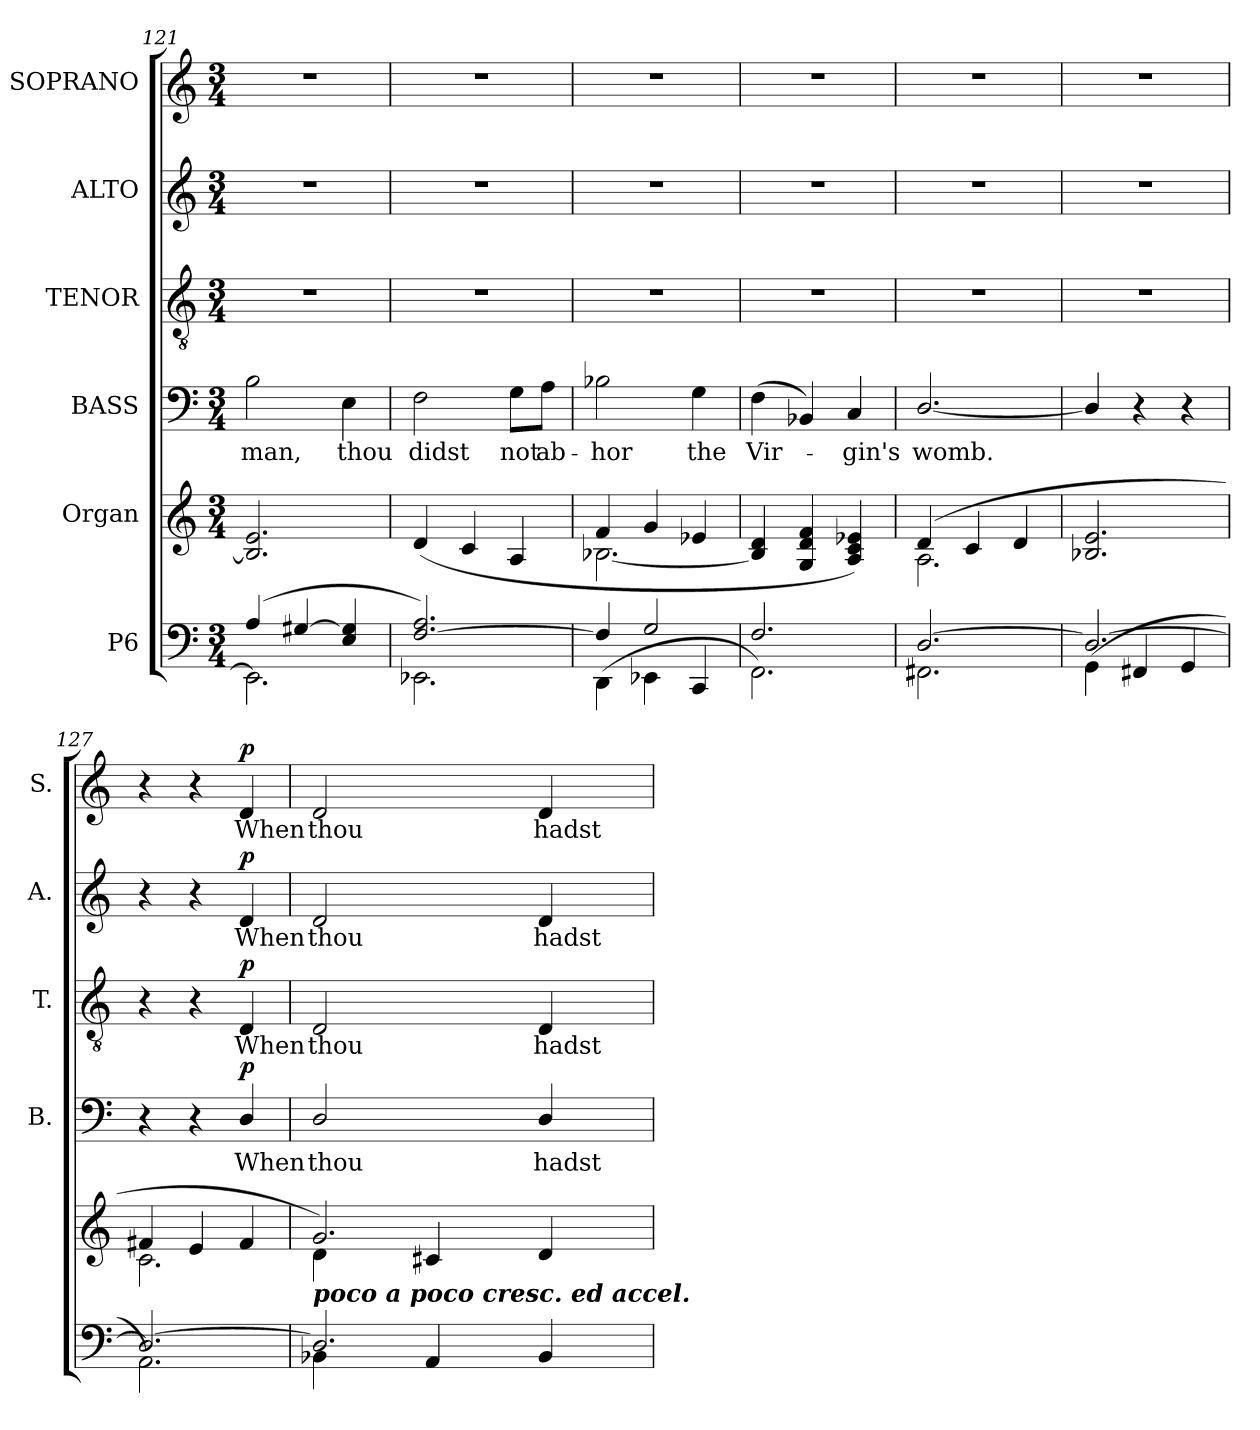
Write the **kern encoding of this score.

**kern	**kern	**kern	**text	**dynam	**kern	**text	**dynam	**kern	**text	**dynam	**kern	**text	**dynam
*part6	*part5	*part4	*part4	*part4	*part3	*part3	*part3	*part2	*part2	*part2	*part1	*part1	*part1
*staff6	*staff5	*staff4	*staff4	*staff4	*staff3	*staff3	*staff3	*staff2	*staff2	*staff2	*staff1	*staff1	*staff1
*I"P6	*I"Organ	*I"BASS	*	*	*I"TENOR	*	*	*I"ALTO	*	*	*I"SOPRANO	*	*
*	*	*I'B.	*	*	*I'T.	*	*	*I'A.	*	*	*I'S.	*	*
*clefF4	*clefG2	*clefF4	*	*	*clefGv2	*	*	*clefG2	*	*	*clefG2	*	*
*	*	*	*	*	*ITrd7c12	*	*	*	*	*	*	*	*
*k[]	*k[]	*k[]	*	*	*k[]	*	*	*k[]	*	*	*k[]	*	*
*C:	*C:	*C:	*	*	*C:	*	*	*C:	*	*	*C:	*	*
*M3/4	*M3/4	*M3/4	*	*	*M3/4	*	*	*M3/4	*	*	*M3/4	*	*
=121	=121	=121	=121	=121	=121	=121	=121	=121	=121	=121	=121	=121	=121
*^	*	*	*	*	*	*	*	*	*	*	*	*	*
!	!	!	!	!LO:LY:b:color=#000000	!	!LO:N:vis=1	!	!	!LO:N:vis=1	!	!	!LO:N:vis=1	!	!
(4Ai/	2.EEi\]	2.Bi/] 2.ei	2Bi\	man,	.	2.r	.	.	2.r	.	.	2.r	.	.
[4G#Xi/	.	.	.	.	.	.	.	.	.	.	.	.	.	.
!	!	!	!	!LO:LY:b:color=#000000	!	!	!	!	!	!	!	!	!	!
4Ei/ 4G#i]	.	.	4Ei\	thou	.	.	.	.	.	.	.	.	.	.
=122	=122	=122	=122	=122	=122	=122	=122	=122	=122	=122	=122	=122	=122	=122
!	!	!	!	!LO:LY:b:color=#000000	!	!LO:N:vis=1	!	!	!LO:N:vis=1	!	!	!LO:N:vis=1	!	!
[2.Fi/ 2.Ai)	2.EE-Xi\	(4di/	2Fi\	didst	.	2.r	.	.	2.r	.	.	2.r	.	.
.	.	4ci/	.	.	.	.	.	.	.	.	.	.	.	.
!	!	!	!	!LO:LY:b:color=#000000	!	!	!	!	!	!	!	!	!	!
.	.	4Ai/	8Gi\L	not	.	.	.	.	.	.	.	.	.	.
!	!	!	!	!LO:LY:b:color=#000000	!	!	!	!	!	!	!	!	!	!
.	.	.	8Ai\J	ab-	.	.	.	.	.	.	.	.	.	.
=123	=123	=123	=123	=123	=123	=123	=123	=123	=123	=123	=123	=123	=123	=123
*	*	*^	*	*	*	*	*	*	*	*	*	*	*	*
!	!	!	!	!	!LO:LY:b:color=#000000	!	!LO:N:vis=1	!	!	!LO:N:vis=1	!	!	!LO:N:vis=1	!	!
4Fi/]	(4DDi\	4fi/	[2.B-Xi\	2B-Xi\	-hor	.	2.r	.	.	2.r	.	.	2.r	.	.
2Gi/	4EE-Xi\	4gi/	.	.	.	.	.	.	.	.	.	.	.	.	.
!	!	!	!	!	!LO:LY:b:color=#000000	!	!	!	!	!	!	!	!	!	!
.	4CCi/	4e-Xi/	.	4Gi\	the	.	.	.	.	.	.	.	.	.	.
*	*	*v	*v	*	*	*	*	*	*	*	*	*	*	*	*
=124	=124	=124	=124	=124	=124	=124	=124	=124	=124	=124	=124	=124	=124	=124
!	!	!	!	!LO:LY:b:color=#000000	!	!LO:N:vis=1	!	!	!LO:N:vis=1	!	!	!LO:N:vis=1	!	!
2.Fi/	2.FFi\)	4B-i/] 4di	(4Fi\	Vir-	.	2.r	.	.	2.r	.	.	2.r	.	.
.	.	4Gi/ 4di 4fi	4BB-Xi/)	.	.	.	.	.	.	.	.	.	.	.
!	!	!	!	!LO:LY:b:color=#000000	!	!	!	!	!	!	!	!	!	!
.	.	4Ai/ 4ci 4e-Xi)	4Ci/	-gin's	.	.	.	.	.	.	.	.	.	.
=125	=125	=125	=125	=125	=125	=125	=125	=125	=125	=125	=125	=125	=125	=125
*	*	*^	*	*	*	*	*	*	*	*	*	*	*	*
!	!	!	!	!	!LO:LY:b:color=#000000	!	!LO:N:vis=1	!	!	!LO:N:vis=1	!	!	!LO:N:vis=1	!	!
[2.Di/	2.FF#Xi\	(4di/	2.Ai\	[2.Di/	womb.	.	2.r	.	.	2.r	.	.	2.r	.	.
.	.	4ci/	.	.	.	.	.	.	.	.	.	.	.	.	.
.	.	4di/	.	.	.	.	.	.	.	.	.	.	.	.	.
*	*	*v	*v	*	*	*	*	*	*	*	*	*	*	*	*
!!LO:LB:g=z
=126	=126	=126	=126	=126	=126	=126	=126	=126	=126	=126	=126	=126	=126	=126
!	!	!	!	!	!	!LO:N:vis=1	!	!	!LO:N:vis=1	!	!	!LO:N:vis=1	!	!
2.Di/_	(4GGi\	2.B-Xi/ 2.ei	4Di/]	.	.	2.r	.	.	2.r	.	.	2.r	.	.
.	4FF#Xi/	.	4r	.	.	.	.	.	.	.	.	.	.	.
.	4GGi/	.	4r	.	.	.	.	.	.	.	.	.	.	.
=127	=127	=127	=127	=127	=127	=127	=127	=127	=127	=127	=127	=127	=127	=127
*	*	*^	*	*	*	*	*	*	*	*	*	*	*	*
2.Di/_	2.AAi\)	4f#Xi/	2.ci\	4r	.	.	4r	.	.	4r	.	.	4r	.	.
.	.	4ei/	.	4r	.	.	4r	.	.	4r	.	.	4r	.	.
!	!	!	!	!	!LO:LY:b:color=#000000	!	!	!	!	!	!	!	!	!	!
!	!	!	!	!	!	!	!	!LO:LY:b:color=#000000	!	!	!	!	!	!	!
!	!	!	!	!	!	!	!	!	!	!	!LO:LY:b:color=#000000	!	!	!	!
!	!	!	!	!	!	!	!	!	!	!	!	!	!	!LO:LY:b:color=#000000	!
.	.	4f#i/	.	4Di/	When	p	4DDi/	When	p	4di/	When	p	4di/	When	p
=128	=128	=128	=128	=128	=128	=128	=128	=128	=128	=128	=128	=128	=128	=128	=128
!	!	!	!	!	!LO:LY:b:color=#000000	!	!	!	!	!	!	!	!	!	!
!	!	!	!	!	!	!	!	!LO:LY:b:color=#000000	!	!	!	!	!	!	!
!	!	!	!	!	!	!	!	!	!	!	!LO:LY:b:color=#000000	!	!	!	!
!LO:TX:a:Bi:t=poco   a   poco   cresc.   ed   accel.	!	!	!	!	!	!	!	!	!	!	!	!	!	!	!
!	!	!	!	!	!	!	!	!	!	!	!	!	!	!LO:LY:b:color=#000000	!
2.Di/]	4BB-Xi\	2.gi/)	4di\	2Di/	thou	.	2DDi/	thou	.	2di/	thou	.	2di/	thou	.
.	4AAi/	.	4c#Xi/	.	.	.	.	.	.	.	.	.	.	.	.
!	!	!	!	!	!LO:LY:b:color=#000000	!	!	!	!	!	!	!	!	!	!
!	!	!	!	!	!	!	!	!LO:LY:b:color=#000000	!	!	!	!	!	!	!
!	!	!	!	!	!	!	!	!	!	!	!LO:LY:b:color=#000000	!	!	!	!
!	!	!	!	!	!	!	!	!	!	!	!	!	!	!LO:LY:b:color=#000000	!
.	4BB-i/	.	4di/	4Di/	hadst	.	4DDi/	hadst	.	4di/	hadst	.	4di/	hadst	.
*v	*v	*	*	*	*	*	*	*	*	*	*	*	*	*	*
*	*v	*v	*	*	*	*	*	*	*	*	*	*	*	*
=	=	=	=	=	=	=	=	=	=	=	=	=	=
*-	*-	*-	*-	*-	*-	*-	*-	*-	*-	*-	*-	*-	*-
